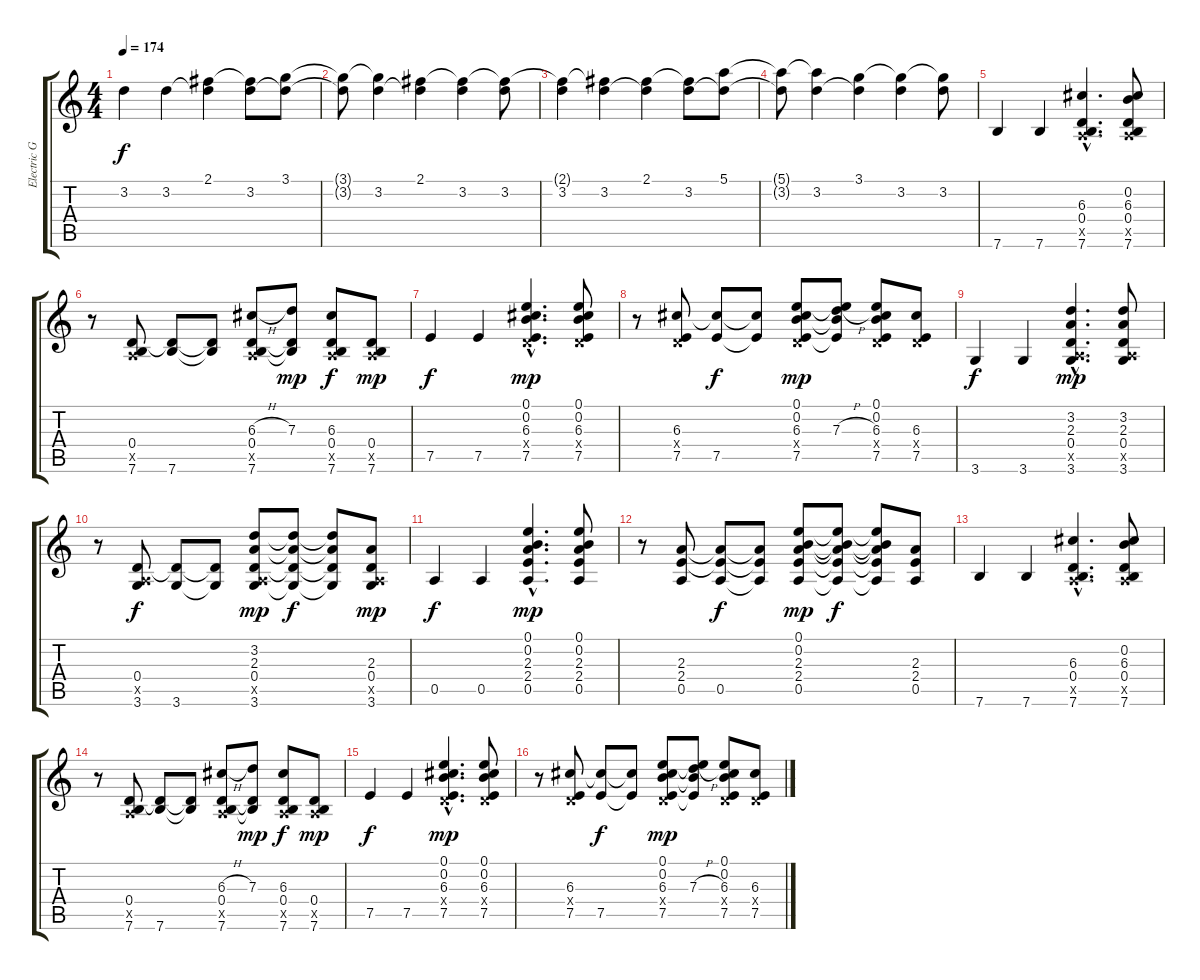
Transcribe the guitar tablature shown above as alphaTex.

\track ("Electric Guitar" "Electric G") {instrument distortionguitar}
\staff {score tabs}
\tuning (E4 B3 G3 D3 A2 E2) {hide}
\ts (4 4)
\tempo 174
\clef g2
\ks c
3.2.4{dy f} 3.2.4 (2.1 3.2{t}).4 (2.1{t} 3.2).8 (3.1 3.2{t}).8 |
(3.1{t} 3.2{t}).8 (3.1{t} 3.2).4 (2.1 3.2{t}).4 (2.1{t} 3.2).4 (2.1{t} 3.2).8 |
(2.1{t} 3.2).4 (2.1{t} 3.2).4 (2.1 3.2{t}).4 (2.1{t} 3.2).8 (5.1 3.2{t}).8 |
(5.1{t} 3.2{t}).8 (5.1{t} 3.2).4 (3.1 3.2{t}).4 (3.1{t} 3.2).4 (3.1{t} 3.2).8 |
7.6.4{instrument acousticguitarnylon} 7.6.4 (6.3{hac} 0.4{hac} 0.5{hac x} 7.6{hac}).4{d} (0.2 6.3 0.4 0.5{x} 7.6).8 |
r.8 (0.4 0.5{x} 7.6).8 (0.4{t} 7.6).8 (0.4{t} 7.6{t}).8 (6.3{h} 0.4 0.5{x} 7.6).8 (7.3 0.4{t} 7.6{t}).8{dy mp} (6.3 0.4 0.5{x} 7.6).8{dy f} (0.4 0.5{x} 7.6).8{dy mp} |
7.5.4{dy f} 7.5.4 (0.1{hac} 0.2{hac} 6.3{hac} 0.4{hac x} 7.5{hac}).4{d dy mp} (0.1 0.2 6.3 0.4{x} 7.5).8 |
r.8 (6.3 0.4{x} 7.5).8 (6.3{t} 7.5).8{dy f} (6.3{t} 7.5{t}).8 (0.1 0.2 6.3 0.4{x} 7.5).8{dy mp} (0.1{t} 0.2{t} 7.3{h} 7.5{t}).8 (0.1 0.2 6.3 0.4{x} 7.5).8 (6.3 0.4{x} 7.5).8 |
3.6.4{dy f} 3.6.4 (3.2{hac} 2.3{hac} 0.4{hac} 0.5{hac x} 3.6{hac}).4{d dy mp} (3.2 2.3 0.4 0.5{x} 3.6).8 |
r.8 (0.4 0.5{x} 3.6).8{dy f} (0.4{t} 3.6).8 (0.4{t} 3.6{t}).8 (3.2 2.3 0.4 0.5{x} 3.6).8{dy mp} (3.2{t} 2.3{t} 0.4{t} 3.6{t}).8{dy f} (3.2{t} 2.3{t} 0.4{t} 3.6{t}).8 (2.3 0.4 0.5{x} 3.6).8{dy mp} |
0.5.4{dy f} 0.5.4 (0.1{hac} 0.2{hac} 2.3{hac} 2.4{hac} 0.5{hac}).4{d dy mp} (0.1 0.2 2.3 2.4 0.5).8 |
r.8 (2.3 2.4 0.5).8 (2.3{t} 2.4{t} 0.5).8{dy f} (2.3{t} 2.4{t} 0.5{t}).8 (0.1 0.2 2.3 2.4 0.5).8{dy mp} (0.1{t} 0.2{t} 2.3{t} 2.4{t} 0.5{t}).8{dy f} (0.1{t} 0.2{t} 2.3{t} 2.4{t} 0.5{t}).8 (2.3 2.4 0.5).8 |
7.6.4{instrument acousticguitarnylon} 7.6.4 (6.3{hac} 0.4{hac} 0.5{hac x} 7.6{hac}).4{d} (0.2 6.3 0.4 0.5{x} 7.6).8 |
r.8 (0.4 0.5{x} 7.6).8 (0.4{t} 7.6).8 (0.4{t} 7.6{t}).8 (6.3{h} 0.4 0.5{x} 7.6).8 (7.3 0.4{t} 7.6{t}).8{dy mp} (6.3 0.4 0.5{x} 7.6).8{dy f} (0.4 0.5{x} 7.6).8{dy mp} |
7.5.4{dy f} 7.5.4 (0.1{hac} 0.2{hac} 6.3{hac} 0.4{hac x} 7.5{hac}).4{d dy mp} (0.1 0.2 6.3 0.4{x} 7.5).8 |
r.8 (6.3 0.4{x} 7.5).8 (6.3{t} 7.5).8{dy f} (6.3{t} 7.5{t}).8 (0.1 0.2 6.3 0.4{x} 7.5).8{dy mp} (0.1{t} 0.2{t} 7.3{h} 7.5{t}).8 (0.1 0.2 6.3 0.4{x} 7.5).8 (6.3 0.4{x} 7.5).8
